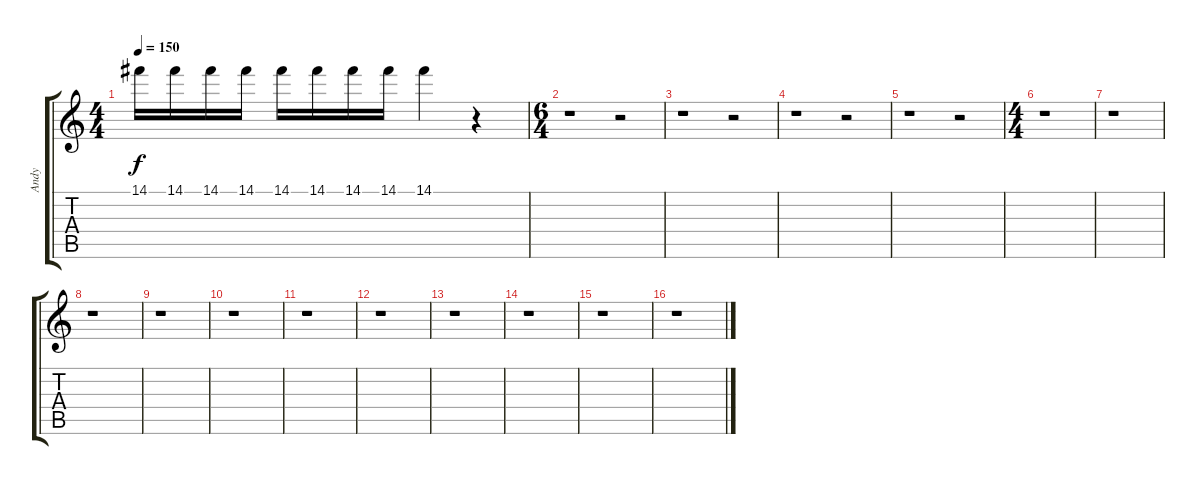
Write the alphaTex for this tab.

\track ("Andy" "Andy") {instrument distortionguitar}
\staff {score tabs}
\tuning (E4 B3 G3 D3 A2 E2) {hide}
\ts (4 4)
\tempo 150
\clef g2
\ks c
14.1.16{dy f} 14.1.16 14.1.16 14.1.16 14.1.16 14.1.16 14.1.16 14.1.16 14.1.4 r.4 |
\ts (6 4)
r.1 r.2 |
r.1 r.2 |
r.1 r.2 |
r.1 r.2 |
\ts (4 4)
r.1 |
r.1 |
r.1 |
r.1 |
r.1 |
r.1 |
r.1 |
r.1 |
r.1 |
r.1 |
r.1
